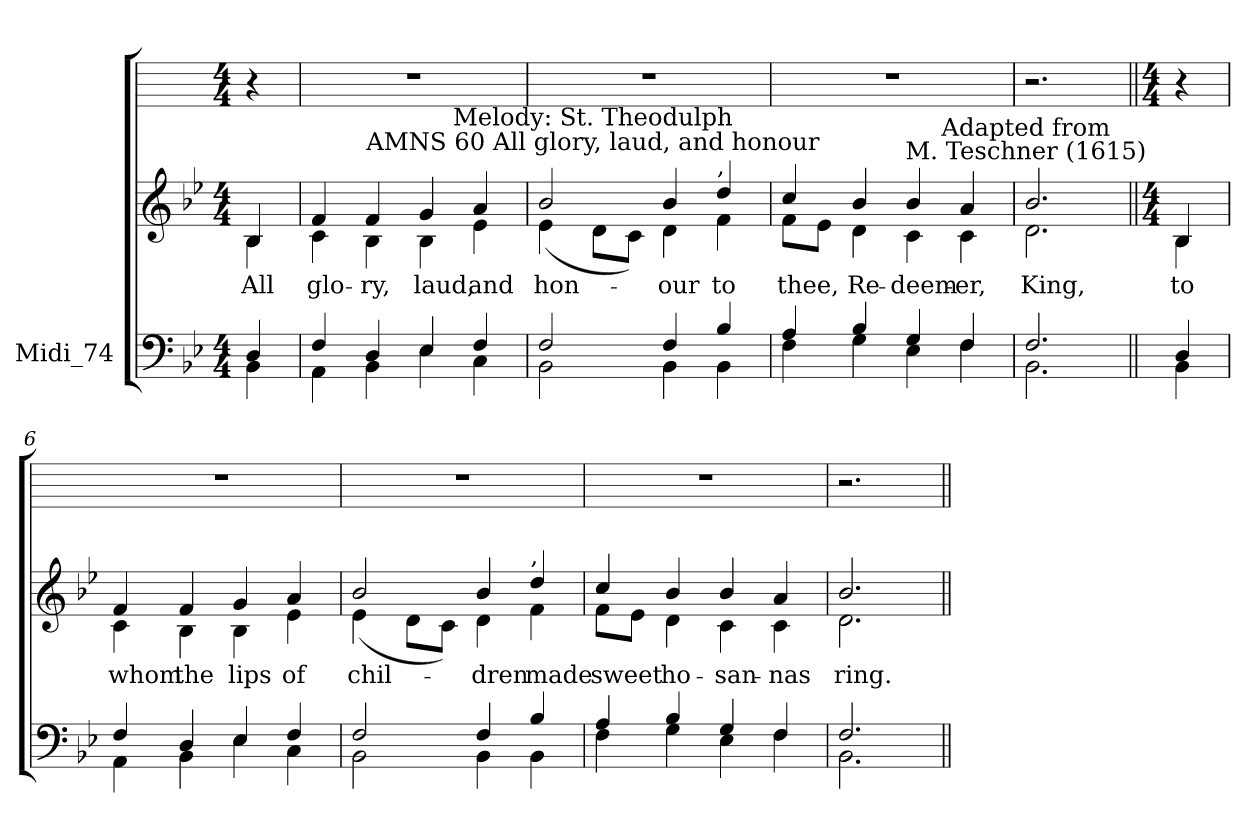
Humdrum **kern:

**kern	**kern	**text	**kern
*part3	*part2	*part2	*part1
*staff3	*staff2	*staff2	*staff1
*I"Midi_74	*	*	*
*clefF4	*clefG2	*	*
*k[b-e-]	*k[b-e-]	*	*
*B-:	*B-:	*	*
*M4/4	*M4/4	*	*M4/4
=	=	=	=
*^	*	*	*
!	!	!LO:TX:a:cj:t=Theodulph of Orleans (d. 821),\ntr. J. M. Neale (1818-1866)	!	!
!	!	!	!LO:LY:b	!
*	*	*^	*	*
4D/	4BB-\	4B-/	4B-\	All	4r
=1	=1	=1	=1	=1	=1
!	!	!	!	!LO:LY:b	!
4F/	4AA\	4f/	4c\	glo-	1r
!	!	!	!	!LO:LY:b	!
4D/	4BB-\	4f/	4B-\	-ry,	.
!	!	!	!	!LO:LY:b	!
4E-/	4E-\	4g/	4B-\	laud,	.
!	!	!	!	!LO:LY:b	!
4F/	4C\	4a/	4e-\	and	.
=2	=2	=2	=2	=2	=2
!	!	!	!	!LO:LY:b	!
2F/	2BB-\	2b-/	(<4e-\	hon-	1r
!	!	!	!LO:TX:a:cj:t=AMNS 60 All glory, laud, and honour	!	!
!	!	!	!LO:TX:a:cj:t=Melody&colon; St. Theodulph	!	!
.	.	.	8d\L	.	.
.	.	.	8c\J)	.	.
!	!	!	!	!LO:LY:b	!
4F/	4BB-\	4b-/	4d\	-our	.
!	!	!LO:TX:a:t=,	!	!	!
!	!	!	!	!LO:LY:b	!
4B-	4BB-\	4dd/	4f\	to	.
=3	=3	=3	=3	=3	=3
!	!	!	!	!LO:LY:b	!
4A/	4F\	4cc/	8f\L	thee,	1r
.	.	.	8e-\J	.	.
!	!	!	!	!LO:LY:b	!
4B-	4G\	4b-/	4d\	Re-	.
!	!	!	!	!LO:LY:b	!
4G/	4E-\	4b-/	4c\	-deem-	.
!	!	!	!	!LO:LY:b	!
4F/	4F\	4a/	4c\	-er,	.
=4	=4	=4	=4	=4	=4
!	!	!LO:TX:a:cj:t=Adapted from\nM. Teschner (1615)	!	!	!
!	!	!	!	!LO:LY:b	!
2.F/	2.BB-\	2.b-/	2.d\	King,	2.r
!!LO:LB:g=z
=5||	=5||	=5||	=5||	=5||	=5||
*	*	*M4/4	*	*	*M4/4
!	!	!	!	!LO:LY:b	!
4D/	4BB-\	4B-/	4B-\	to	4r
=6	=6	=6	=6	=6	=6
!	!	!	!	!LO:LY:b	!
4F/	4AA\	4f/	4c\	whom	1r
!	!	!	!	!LO:LY:b	!
4D/	4BB-\	4f/	4B-\	the	.
!	!	!	!	!LO:LY:b	!
4E-/	4E-\	4g/	4B-\	lips	.
!	!	!	!	!LO:LY:b	!
4F/	4C\	4a/	4e-\	of	.
=7	=7	=7	=7	=7	=7
!	!	!	!	!LO:LY:b	!
2F/	2BB-\	2b-/	(<4e-\	chil-	1r
.	.	.	8d\L	.	.
.	.	.	8c\J)	.	.
!	!	!	!	!LO:LY:b	!
4F/	4BB-\	4b-/	4d\	-dren	.
!	!	!LO:TX:a:t=,	!	!	!
!	!	!	!	!LO:LY:b	!
4B-	4BB-\	4dd/	4f\	made	.
=8	=8	=8	=8	=8	=8
!	!	!	!	!LO:LY:b	!
4A/	4F\	4cc/	8f\L	sweet	1r
.	.	.	8e-\J	.	.
!	!	!	!	!LO:LY:b	!
4B-	4G\	4b-/	4d\	ho-	.
!	!	!	!	!LO:LY:b	!
4G/	4E-\	4b-/	4c\	-san-	.
!	!	!	!	!LO:LY:b	!
4F/	4F\	4a/	4c\	-nas	.
=9	=9	=9	=9	=9	=9
!	!	!	!	!LO:LY:b	!
2.F/	2.BB-\	2.b-/	2.d\	ring.	2.r
*v	*v	*	*	*	*
*	*v	*v	*	*
=||	=||	=||	=||
*-	*-	*-	*-
